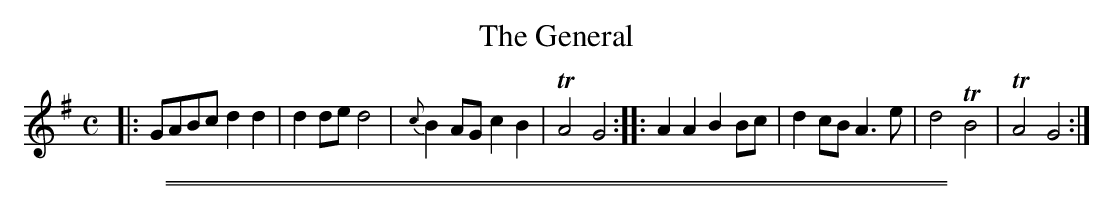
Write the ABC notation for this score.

X:1
T: The General
M: C
L: 1/8
K: G
|: GABc d2d2 | d2de d4 | {c}B2AG c2B2 | TA4 G4 :|\
|: A2A2 B2Bc | d2cB A3e | d4 TB4 | TA4 G4 :|
